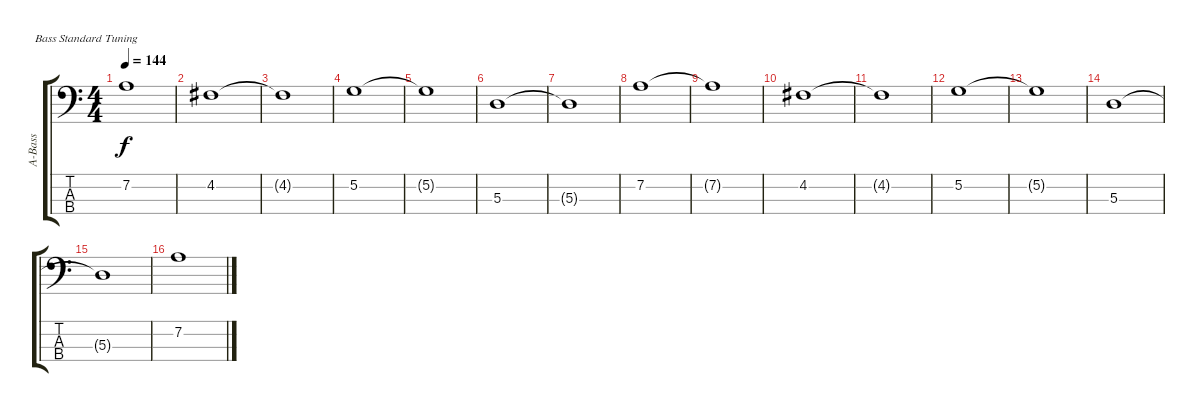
\bracketExtendMode groupsimilarinstruments
\otherSystemsTrackNameOrientation horizontal
\track ("Taurus" "A-Bass") {instrument lead2sawtooth}
\staff {score tabs}
\tuning (G2 D2 A1 E1)
\displaytranspose 12
\ts (4 4)
\tempo 144
\clef f4
\ks c
7.2{t}.1{dy f beam Down} |
4.2{acc #}.1{beam Down} |
4.2{t acc #}.1{beam Down} |
5.2.1{beam Down} |
5.2{t}.1{beam Down} |
5.3.1{beam Down} |
5.3{t}.1{beam Down} |
7.2.1{beam Down} |
7.2{t}.1{beam Down} |
4.2{acc #}.1{beam Down} |
4.2{t acc #}.1{beam Down} |
5.2.1{beam Down} |
5.2{t}.1{beam Down} |
5.3.1{beam Down} |
5.3{t}.1{beam Down} |
7.2.1{beam Down}
